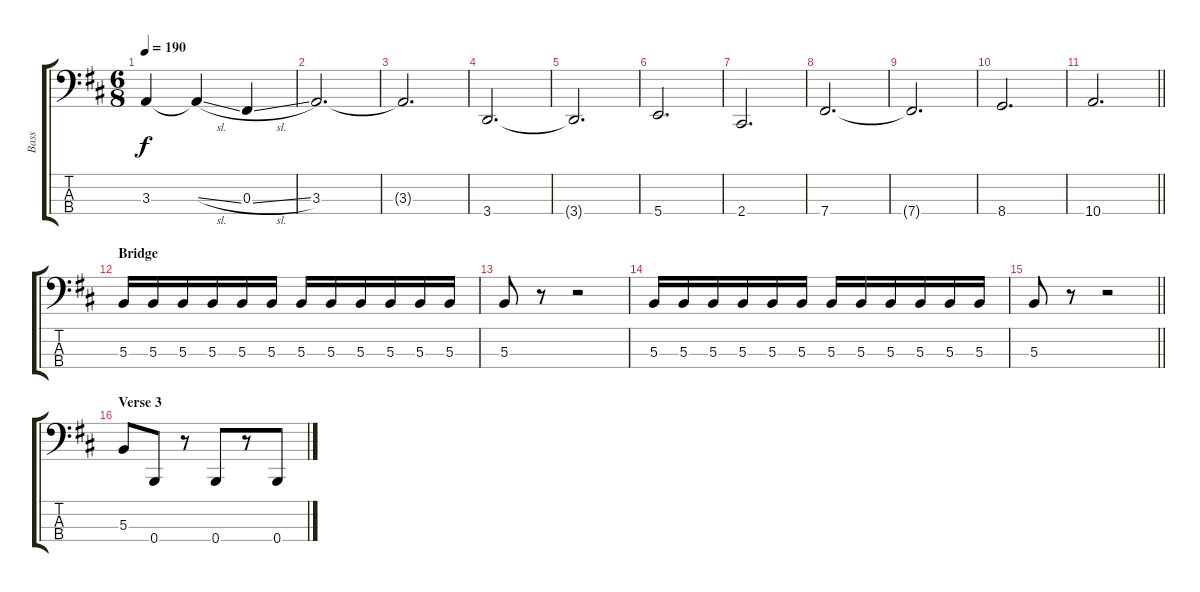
\track ("Bass" "Bass") {instrument electricbasspick}
\staff {score tabs}
\tuning (E2 B1 Gb1 B0) {hide}
\ts (6 8)
\tempo 190
\clef f4
\ks bminor
3.3{t}.4{dy f} 3.3{sl t}.4 0.3{sl}.4 |
3.3.2{d} |
3.3{t}.2{d} |
3.4.2{d} |
3.4{t}.2{d} |
5.4.2{d} |
2.4.2{d} |
7.4.2{d} |
7.4{t}.2{d} |
8.4.2{d} |
\barLineRight lightlight
10.4.2{d} |
\section ("" "Bridge")
5.3.16 5.3.16 5.3.16 5.3.16 5.3.16 5.3.16 5.3.16 5.3.16 5.3.16 5.3.16 5.3.16 5.3.16 |
5.3.8 r.8 r.2 |
5.3.16 5.3.16 5.3.16 5.3.16 5.3.16 5.3.16 5.3.16 5.3.16 5.3.16 5.3.16 5.3.16 5.3.16 |
\barLineRight lightlight
5.3.8 r.8 r.2 |
\section ("" "Verse 3")
5.3.8 0.4.8 r.8 0.4.8 r.8 0.4.8
